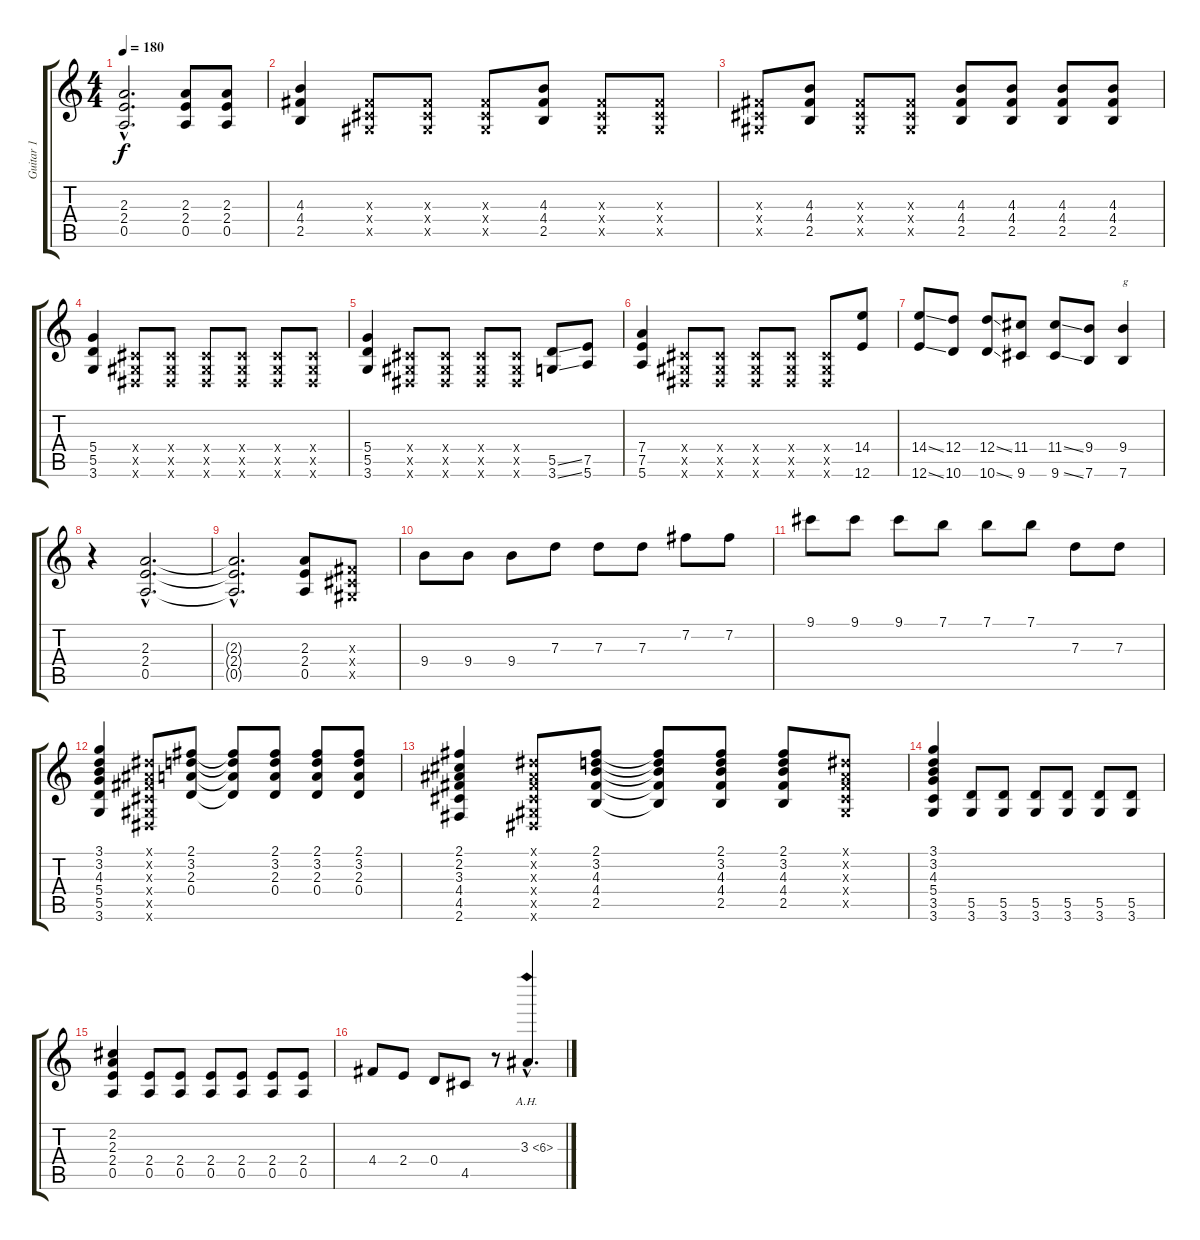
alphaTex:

\track ("Guitar 1" "Guitar 1") {instrument electricguitarclean}
\staff {score tabs}
\tuning (E4 B3 G3 D3 A2 E2) {hide}
\ts (4 4)
\tempo 180
\clef g2
\ks c
(2.3{hac t} 2.4{hac t} 0.5{hac t}).2{d dy f} (2.3 2.4 0.5).8 (2.3 2.4 0.5).8 |
(4.3 4.4 2.5).4 (-1.3{x} -1.4{x} -1.5{x}).8 (-1.3{x} -1.4{x} -1.5{x}).8 (-1.3{x} -1.4{x} -1.5{x}).8 (4.3 4.4 2.5).8 (-1.3{x} -1.4{x} -1.5{x}).8 (-1.3{x} -1.4{x} -1.5{x}).8 |
(-1.3{x} -1.4{x} -1.5{x}).8 (4.3 4.4 2.5).8 (-1.3{x} -1.4{x} -1.5{x}).8 (-1.3{x} -1.4{x} -1.5{x}).8 (4.3 4.4 2.5).8 (4.3 4.4 2.5).8 (4.3 4.4 2.5).8 (4.3 4.4 2.5).8 |
(5.4 5.5 3.6).4 (-1.4{x} -1.5{x} -1.6{x}).8 (-1.4{x} -1.5{x} -1.6{x}).8 (-1.4{x} -1.5{x} -1.6{x}).8 (-1.4{x} -1.5{x} -1.6{x}).8 (-1.4{x} -1.5{x} -1.6{x}).8 (-1.4{x} -1.5{x} -1.6{x}).8 |
(5.4 5.5 3.6).4 (-1.4{x} -1.5{x} -1.6{x}).8 (-1.4{x} -1.5{x} -1.6{x}).8 (-1.4{x} -1.5{x} -1.6{x}).8 (-1.4{x} -1.5{x} -1.6{x}).8 (5.5{ss} 3.6{ss}).8 (7.5 5.6).8 |
(7.4 7.5 5.6).4 (-1.4{x} -1.5{x} -1.6{x}).8 (-1.4{x} -1.5{x} -1.6{x}).8 (-1.4{x} -1.5{x} -1.6{x}).8 (-1.4{x} -1.5{x} -1.6{x}).8 (-1.4{x} -1.5{x} -1.6{x}).8 (14.4 12.6).8 |
(14.4{ss} 12.6{ss}).8 (12.4 10.6).8 (12.4{ss} 10.6{ss}).8 (11.4 9.6).8 (11.4{ss} 9.6{ss}).8 (9.4 7.6).8 (9.4 7.6).4{txt "g"} |
r.4 (2.3{hac} 2.4{hac} 0.5{hac}).2{d} |
(2.3{hac t} 2.4{hac t} 0.5{hac t}).2{d} (2.3 2.4 0.5).8 (-1.3{x} -1.4{x} -1.5{x}).8 |
9.4.8 9.4.8 9.4.8 7.3.8 7.3.8 7.3.8 7.2.8 7.2.8 |
9.1.8 9.1.8 9.1.8 7.1.8 7.1.8 7.1.8 7.3.8 7.3.8 |
(3.1 3.2 4.3 5.4 5.5 3.6).4 (-1.1{x} -1.2{x} -1.3{x} -1.4{x} -1.5{x} -1.6{x}).8 (2.1 3.2 2.3 0.4).8 (2.1{t} 3.2{t} 2.3{t} 0.4{t}).8 (2.1 3.2 2.3 0.4).8 (2.1 3.2 2.3 0.4).8 (2.1 3.2 2.3 0.4).8 |
(2.1 2.2 3.3 4.4 4.5 2.6).4 (-1.1{x} -1.2{x} -1.3{x} -1.4{x} -1.5{x} -1.6{x}).8 (2.1 3.2 4.3 4.4 2.5).8 (2.1{t} 3.2{t} 4.3{t} 4.4{t} 2.5{t}).8 (2.1 3.2 4.3 4.4 2.5).8 (2.1 3.2 4.3 4.4 2.5).8 (-1.1{x} -1.2{x} -1.3{x} -1.4{x} -1.5{x}).8 |
(3.1 3.2 4.3 5.4 3.5 3.6).4 (5.5 3.6).8 (5.5 3.6).8 (5.5 3.6).8 (5.5 3.6).8 (5.5 3.6).8 (5.5 3.6).8 |
(2.2 2.3 2.4 0.5).4 (2.4 0.5).8 (2.4 0.5).8 (2.4 0.5).8 (2.4 0.5).8 (2.4 0.5).8 (2.4 0.5).8 |
4.4.8 2.4.8 0.4.8 4.5.8 r.8 3.3{ah 3 hac}.4{d}
